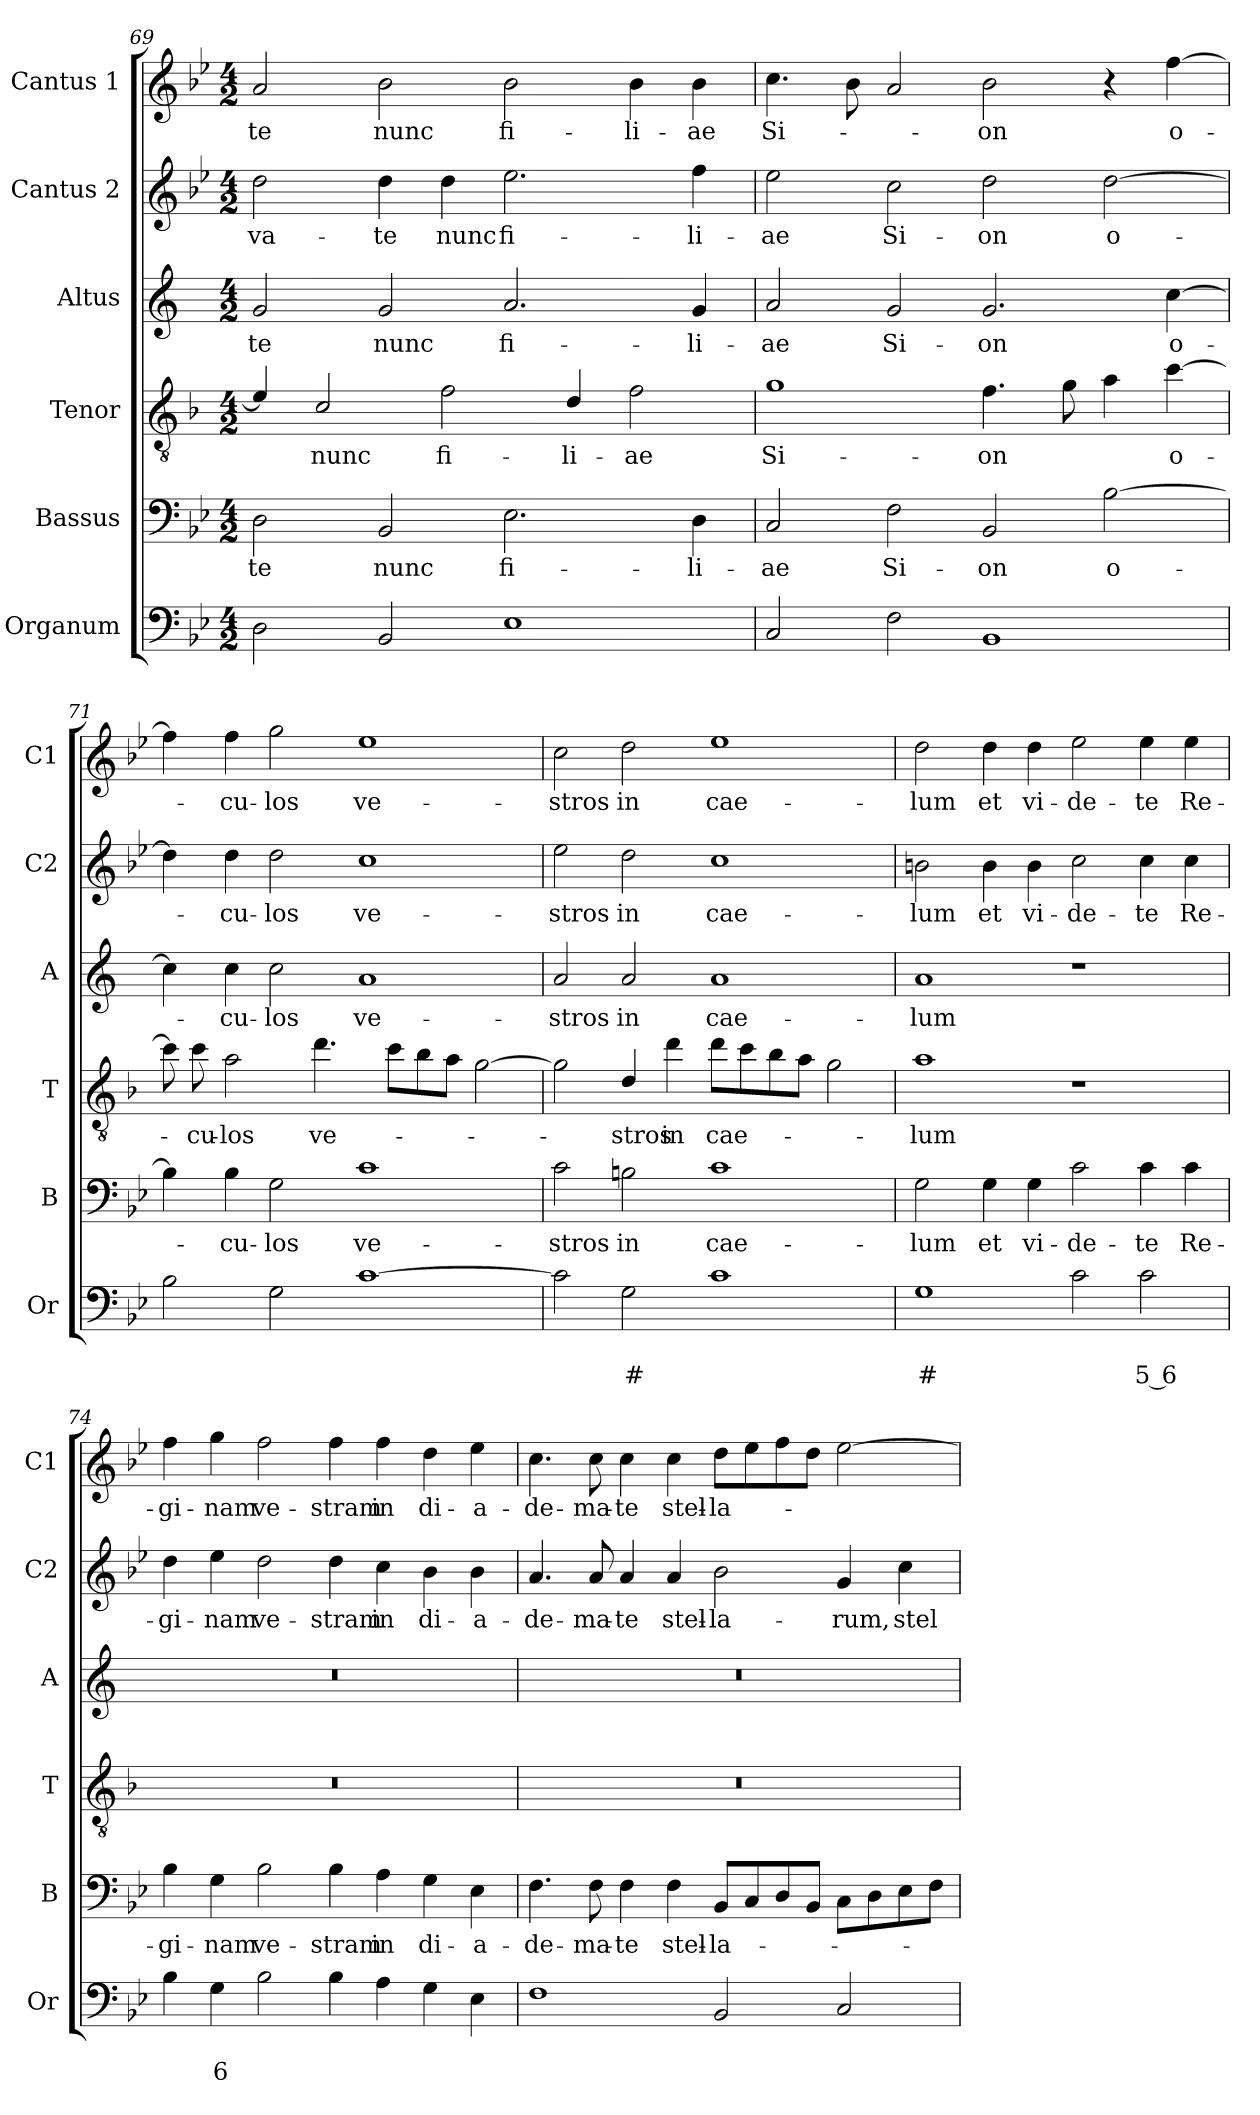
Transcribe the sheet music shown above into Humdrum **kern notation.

**kern	**text	**text	**kern	**text	**kern	**text	**kern	**text	**kern	**text	**kern	**text
*part6	*part6	*part6	*part5	*part5	*part4	*part4	*part3	*part3	*part2	*part2	*part1	*part1
*staff6	*staff6	*staff6	*staff5	*staff5	*staff4	*staff4	*staff3	*staff3	*staff2	*staff2	*staff1	*staff1
*I"Organum	*	*	*I"Bassus	*	*I"Tenor	*	*I"Altus	*	*I"Cantus 2	*	*I"Cantus 1	*
*I'Or	*	*	*I'B	*	*I'T	*	*I'A	*	*I'C2	*	*I'C1	*
!!LO:PB:g=z
*clefF4	*	*	*clefF4	*	*clefGv2	*	*clefG2	*	*clefG2	*	*clefG2	*
*	*	*	*	*	*ITrd4c7	*	*ITrd1c2	*	*	*	*	*
*k[b-e-]	*	*	*k[b-e-]	*	*k[b-e-]	*	*k[b-e-]	*	*k[b-e-]	*	*k[b-e-]	*
*B-:	*	*	*B-:	*	*B-:	*	*B-:	*	*B-:	*	*B-:	*
*M4/2	*	*	*M4/2	*	*M4/2	*	*M4/2	*	*M4/2	*	*M4/2	*
=69	=69	=69	=69	=69	=69	=69	=69	=69	=69	=69	=69	=69
!	!	!	!	!LO:LY:b	!	!	!	!LO:LY:b	!	!LO:LY:b	!	!LO:LY:b
2D\	.	.	2D\	-te	4A/]	.	2f/	-te	2dd\	-va-	2a/	-te
!	!	!	!	!	!	!LO:LY:b	!	!	!	!	!	!
.	.	.	.	.	2F/	nunc	.	.	.	.	.	.
!	!	!	!	!LO:LY:b	!	!	!	!LO:LY:b	!	!LO:LY:b	!	!LO:LY:b
2BB-/	.	.	2BB-/	nunc	.	.	2f/	nunc	4dd\	-te	2b-\	nunc
!	!	!	!	!	!	!LO:LY:b	!	!	!	!LO:LY:b	!	!
.	.	.	.	.	2B-\	fi-	.	.	4dd\	nunc	.	.
!	!	!	!	!LO:LY:b	!	!	!	!LO:LY:b	!	!LO:LY:b	!	!LO:LY:b
1E-	.	.	2.E-\	fi-	.	.	2.g/	fi-	2.ee-\	fi-	2b-\	fi-
!	!	!	!	!	!	!LO:LY:b	!	!	!	!	!	!
.	.	.	.	.	4G/	-li-	.	.	.	.	.	.
!	!	!	!	!	!	!LO:LY:b	!	!	!	!	!	!LO:LY:b
.	.	.	.	.	2B-\	-ae	.	.	.	.	4b-\	-li-
!	!	!	!	!LO:LY:b	!	!	!	!LO:LY:b	!	!LO:LY:b	!	!LO:LY:b
.	.	.	4D\	-li-	.	.	4f/	-li-	4ff\	-li-	4b-\	-ae
=70	=70	=70	=70	=70	=70	=70	=70	=70	=70	=70	=70	=70
!	!	!	!	!LO:LY:b	!	!LO:LY:b	!	!LO:LY:b	!	!LO:LY:b	!	!LO:LY:b
2C/	.	.	2C/	-ae	1c	Si-	2g/	-ae	2ee-\	-ae	4.cc\	Si-
.	.	.	.	.	.	.	.	.	.	.	8b-\	.
!	!	!	!	!LO:LY:b	!	!	!	!LO:LY:b	!	!LO:LY:b	!	!
2F\	.	.	2F\	Si-	.	.	2f/	Si-	2cc\	Si-	2a/	.
!	!	!	!	!LO:LY:b	!	!LO:LY:b	!	!LO:LY:b	!	!LO:LY:b	!	!LO:LY:b
1BB-	.	.	2BB-/	-on	4.B-\	-on	2.f/	-on	2dd\	-on	2b-\	-on
.	.	.	.	.	8c\	.	.	.	.	.	.	.
!	!	!	!	!LO:LY:b	!	!	!	!	!	!LO:LY:b	!	!
.	.	.	[2B-\	o-	4d\	.	.	.	[2dd\	o-	4r	.
!	!	!	!	!	!	!LO:LY:b	!	!LO:LY:b	!	!	!	!LO:LY:b
.	.	.	.	.	[4f\	o-	[4b-\	o-	.	.	[4ff\	o-
=71	=71	=71	=71	=71	=71	=71	=71	=71	=71	=71	=71	=71
2B-\	.	.	4B-\]	.	8f\]	.	4b-\]	.	4dd\]	.	4ff\]	.
!	!	!	!	!	!	!LO:LY:b	!	!	!	!	!	!
.	.	.	.	.	8f\	-cu-	.	.	.	.	.	.
!	!	!	!	!LO:LY:b	!	!LO:LY:b	!	!LO:LY:b	!	!LO:LY:b	!	!LO:LY:b
.	.	.	4B-\	-cu-	2d\	-los	4b-\	-cu-	4dd\	-cu-	4ff\	-cu-
!	!	!	!	!LO:LY:b	!	!	!	!LO:LY:b	!	!LO:LY:b	!	!LO:LY:b
2G\	.	.	2G\	-los	.	.	2b-\	-los	2dd\	-los	2gg\	-los
!	!	!	!	!	!	!LO:LY:b	!	!	!	!	!	!
.	.	.	.	.	4.g\	ve-	.	.	.	.	.	.
!	!	!	!	!LO:LY:b	!	!	!	!LO:LY:b	!	!LO:LY:b	!	!LO:LY:b
[1c	.	.	1c	ve-	.	.	1g	ve-	1cc	ve-	1ee-	ve-
.	.	.	.	.	8f\L	.	.	.	.	.	.	.
.	.	.	.	.	8e-\	.	.	.	.	.	.	.
.	.	.	.	.	8d\J	.	.	.	.	.	.	.
.	.	.	.	.	[2c\	.	.	.	.	.	.	.
=72	=72	=72	=72	=72	=72	=72	=72	=72	=72	=72	=72	=72
!	!	!	!	!LO:LY:b	!	!	!	!LO:LY:b	!	!LO:LY:b	!	!LO:LY:b
2c\]	.	.	2c\	-stros	2c\]	.	2g/	-stros	2ee-\	-stros	2cc\	-stros
!	!	!LO:LY:b	!	!LO:LY:b	!	!LO:LY:b	!	!LO:LY:b	!	!LO:LY:b	!	!LO:LY:b
2G\	.	#	2Bn\	in	4G/	-stros	2g/	in	2dd\	in	2dd\	in
!	!	!	!	!	!	!LO:LY:b	!	!	!	!	!	!
.	.	.	.	.	4g\	in	.	.	.	.	.	.
!	!	!	!	!LO:LY:b	!	!LO:LY:b	!	!LO:LY:b	!	!LO:LY:b	!	!LO:LY:b
1c	.	.	1c	cae-	8g\L	cae-	1g	cae-	1cc	cae-	1ee-	cae-
.	.	.	.	.	8f\	.	.	.	.	.	.	.
.	.	.	.	.	8e-\	.	.	.	.	.	.	.
.	.	.	.	.	8d\J	.	.	.	.	.	.	.
.	.	.	.	.	2c\	.	.	.	.	.	.	.
!!LO:LB:g=z
=73	=73	=73	=73	=73	=73	=73	=73	=73	=73	=73	=73	=73
!	!	!LO:LY:b	!	!LO:LY:b	!	!LO:LY:b	!	!LO:LY:b	!	!LO:LY:b	!	!LO:LY:b
1G	.	#	2G\	-lum	1d	-lum	1g	-lum	2bn\	-lum	2dd\	-lum
!	!	!	!	!LO:LY:b	!	!	!	!	!	!LO:LY:b	!	!LO:LY:b
.	.	.	4G\	et	.	.	.	.	4b\	et	4dd\	et
!	!	!	!	!LO:LY:b	!	!	!	!	!	!LO:LY:b	!	!LO:LY:b
.	.	.	4G\	vi-	.	.	.	.	4b\	vi-	4dd\	vi-
!	!	!	!	!LO:LY:b	!	!	!	!	!	!LO:LY:b	!	!LO:LY:b
2c\	.	.	2c\	-de-	1r	.	1r	.	2cc\	-de-	2ee-\	-de-
!	!	!LO:LY:b	!	!LO:LY:b	!	!	!	!	!	!LO:LY:b	!	!LO:LY:b
2c\	.	5 6	4c\	-te	.	.	.	.	4cc\	-te	4ee-\	-te
!	!	!	!	!LO:LY:b	!	!	!	!	!	!LO:LY:b	!	!LO:LY:b
.	.	.	4c\	Re-	.	.	.	.	4cc\	Re-	4ee-\	Re-
=74	=74	=74	=74	=74	=74	=74	=74	=74	=74	=74	=74	=74
!	!	!	!	!LO:LY:b	!	!	!	!	!	!LO:LY:b	!	!LO:LY:b
4B-\	.	.	4B-\	-gi-	0r	.	0r	.	4dd\	-gi-	4ff\	-gi-
!	!	!LO:LY:b	!	!LO:LY:b	!	!	!	!	!	!LO:LY:b	!	!LO:LY:b
4G\	.	6	4G\	-nam	.	.	.	.	4ee-\	-nam	4gg\	-nam
!	!	!	!	!LO:LY:b	!	!	!	!	!	!LO:LY:b	!	!LO:LY:b
2B-\	.	.	2B-\	ve-	.	.	.	.	2dd\	ve-	2ff\	ve-
!	!	!	!	!LO:LY:b	!	!	!	!	!	!LO:LY:b	!	!LO:LY:b
4B-\	.	.	4B-\	-stram	.	.	.	.	4dd\	-stram	4ff\	-stram
!	!	!	!	!LO:LY:b	!	!	!	!	!	!LO:LY:b	!	!LO:LY:b
4A\	.	.	4A\	in	.	.	.	.	4cc\	in	4ff\	in
!	!	!	!	!LO:LY:b	!	!	!	!	!	!LO:LY:b	!	!LO:LY:b
4G\	.	.	4G\	di-	.	.	.	.	4b-\	di-	4dd\	di-
!	!	!	!	!LO:LY:b	!	!	!	!	!	!LO:LY:b	!	!LO:LY:b
4E-\	.	.	4E-\	-a-	.	.	.	.	4b-\	-a-	4ee-\	-a-
=75	=75	=75	=75	=75	=75	=75	=75	=75	=75	=75	=75	=75
!	!	!	!	!LO:LY:b	!	!	!	!	!	!LO:LY:b	!	!LO:LY:b
1F	.	.	4.F\	-de-	0r	.	0r	.	4.a/	-de-	4.cc\	-de-
!	!	!	!	!LO:LY:b	!	!	!	!	!	!LO:LY:b	!	!LO:LY:b
.	.	.	8F\	-ma-	.	.	.	.	8a/	-ma-	8cc\	-ma-
!	!	!	!	!LO:LY:b	!	!	!	!	!	!LO:LY:b	!	!LO:LY:b
.	.	.	4F\	-te	.	.	.	.	4a/	-te	4cc\	-te
!	!	!	!	!LO:LY:b	!	!	!	!	!	!LO:LY:b	!	!LO:LY:b
.	.	.	4F\	stel-	.	.	.	.	4a/	stel-	4cc\	stel-
!	!	!	!	!LO:LY:b	!	!	!	!	!	!LO:LY:b	!	!LO:LY:b
2BB-/	.	.	8BB-/L	-la-	.	.	.	.	2b-\	-la-	8dd\L	-la-
.	.	.	8C/	.	.	.	.	.	.	.	8ee-\	.
.	.	.	8D/	.	.	.	.	.	.	.	8ff\	.
.	.	.	8BB-/J	.	.	.	.	.	.	.	8dd\J	.
!	!	!	!	!	!	!	!	!	!	!LO:LY:b	!	!
2C/	.	.	8C\L	.	.	.	.	.	4g/	-rum,	[2ee-\	.
.	.	.	8D\	.	.	.	.	.	.	.	.	.
!	!	!	!	!	!	!	!	!	!	!LO:LY:b	!	!
.	.	.	8E-\	.	.	.	.	.	4cc\	stel-	.	.
.	.	.	8F\J	.	.	.	.	.	.	.	.	.
=	=	=	=	=	=	=	=	=	=	=	=	=
*-	*-	*-	*-	*-	*-	*-	*-	*-	*-	*-	*-	*-
